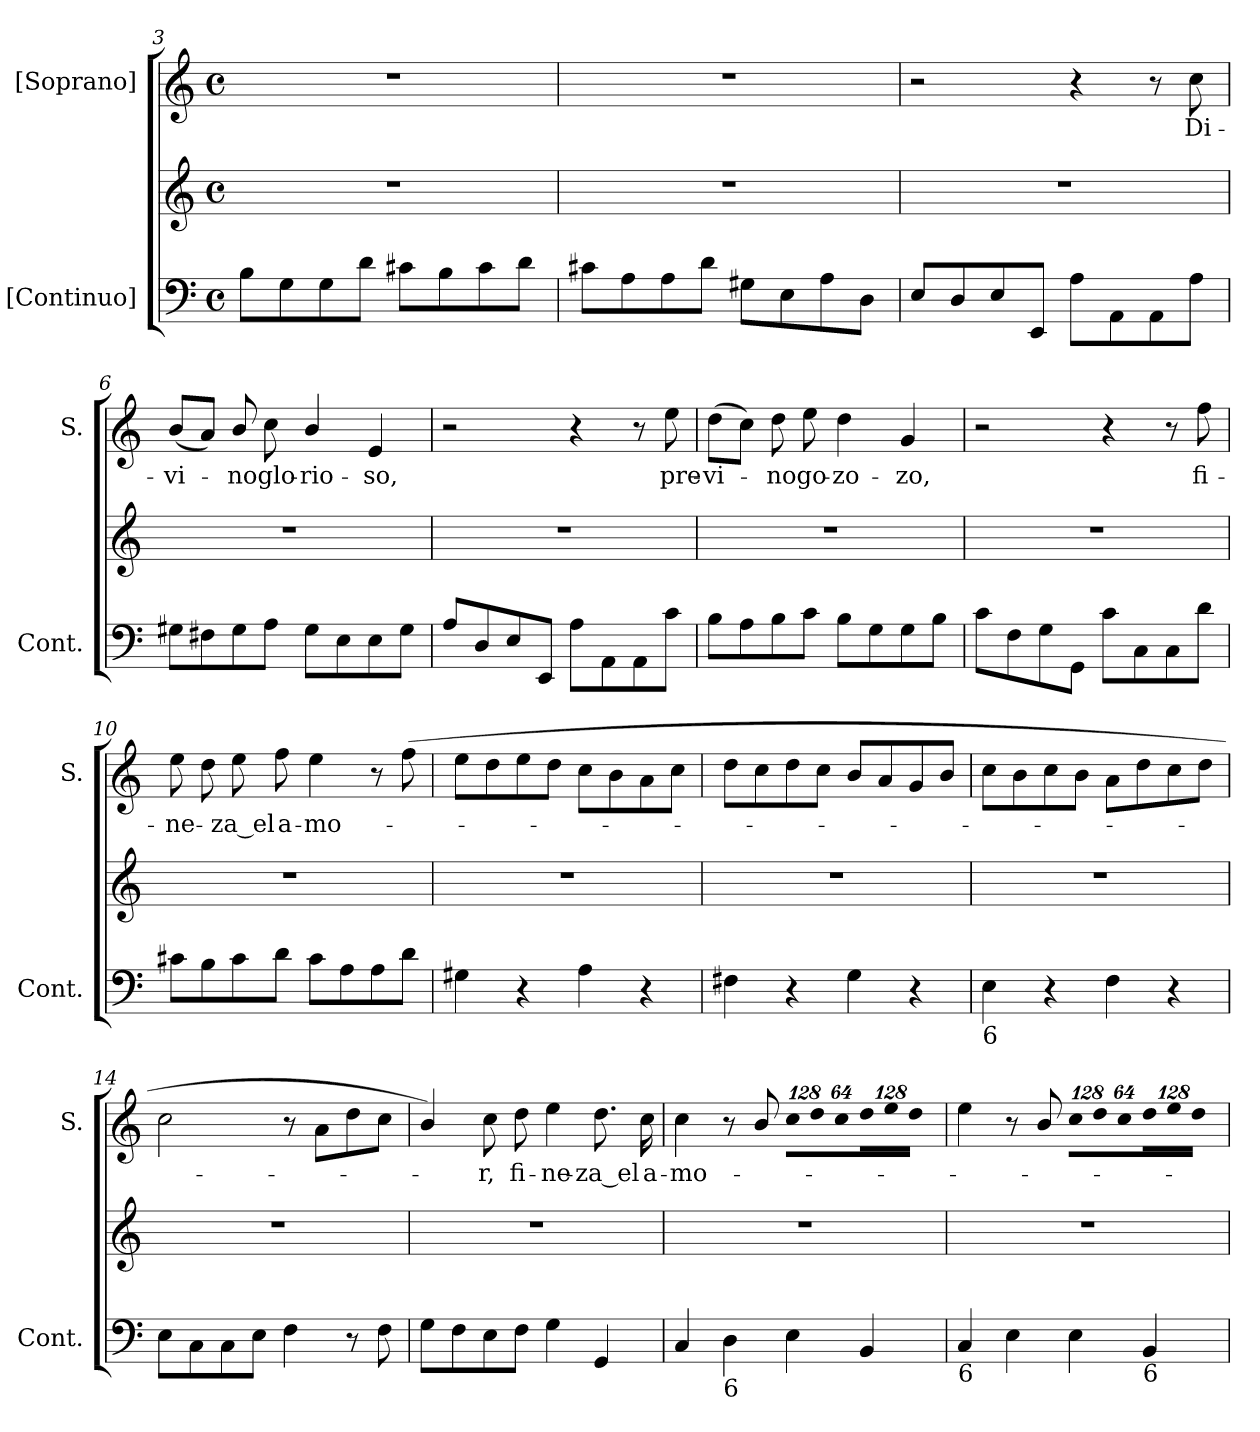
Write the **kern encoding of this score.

**kern	**kern	**kern	**text
*part2	*part2	*part1	*part1
*staff3	*staff2	*staff1	*staff1
*I"[Continuo]	*	*I"[Soprano]	*
*I'Cont.	*	*I'S.	*
*clefF4	*clefG2	*clefG2	*
*k[]	*k[]	*k[]	*
*C:	*C:	*C:	*
*M4/4	*M4/4	*M4/4	*
*met(c)	*met(c)	*met(c)	*
=3	=3	=3	=3
8Bi\L	1r	1r	.
8Gi\	.	.	.
8Gi\	.	.	.
8di\J	.	.	.
8c#Xi\L	.	.	.
8Bi\	.	.	.
8c#i\	.	.	.
8di\J	.	.	.
=4	=4	=4	=4
8c#Xi\L	1r	1r	.
8Ai\	.	.	.
8Ai\	.	.	.
8di\J	.	.	.
8G#Xi\L	.	.	.
8Ei\	.	.	.
8Ai\	.	.	.
8Di\J	.	.	.
!!LO:LB:g=z
=5	=5	=5	=5
8Ei/L	1r	2r	.
8Di/	.	.	.
8Ei/	.	.	.
8EEi/J	.	.	.
8Ai\L	.	4r	.
8AAi\	.	.	.
8AAi\	.	8r	.
!	!	!	!LO:LY:b:color=#000000
8Ai\J	.	8cci\	Di-
=6	=6	=6	=6
!	!	!	!LO:LY:b:color=#000000
8G#Xi\L	1r	(8bi/L	-vi-
8F#Xi\	.	8ai/J)	.
!	!	!	!LO:LY:b:color=#000000
8G#i\	.	8bi/	-no
!	!	!	!LO:LY:b:color=#000000
8Ai\J	.	8cci\	glo-
!	!	!	!LO:LY:b:color=#000000
8G#i\L	.	4bi/	-rio-
8Ei\	.	.	.
!	!	!	!LO:LY:b:color=#000000
8Ei\	.	4ei/	-so,
8G#i\J	.	.	.
=7	=7	=7	=7
8Ai/L	1r	2r	.
8Di/	.	.	.
8Ei/	.	.	.
8EEi/J	.	.	.
8Ai\L	.	4r	.
8AAi\	.	.	.
8AAi\	.	8r	.
!	!	!	!LO:LY:b:color=#000000
8ci\J	.	8eei\	pre-
=8	=8	=8	=8
!	!	!	!LO:LY:b:color=#000000
8Bi\L	1r	(8ddi\L	-vi-
8Ai\	.	8cci\J)	.
!	!	!	!LO:LY:b:color=#000000
8Bi\	.	8ddi\	-no
!	!	!	!LO:LY:b:color=#000000
8ci\J	.	8eei\	go-
!	!	!	!LO:LY:b:color=#000000
8Bi\L	.	4ddi\	-zo-
8Gi\	.	.	.
!	!	!	!LO:LY:b:color=#000000
8Gi\	.	4gi/	-zo,
8Bi\J	.	.	.
!!LO:LB:g=z
=9	=9	=9	=9
8ci\L	1r	2r	.
8Fi\	.	.	.
8Gi\	.	.	.
8GGi\J	.	.	.
8ci\L	.	4r	.
8Ci\	.	.	.
8Ci\	.	8r	.
!	!	!	!LO:LY:b:color=#000000
8di\J	.	8ffi\	fi-
=10	=10	=10	=10
!	!	!	!LO:LY:b:color=#000000
8c#Xi\L	1r	8eei\	-ne-
8Bi\	.	8ddi\	.
!	!	!	!LO:LY:b:color=#000000
8c#i\	.	8eei\	-za_el
!	!	!	!LO:LY:b:color=#000000
8di\J	.	8ffi\	a-
!	!	!	!LO:LY:b:color=#000000
8c#i\L	.	4eei\	-mo-
8Ai\	.	.	.
8Ai\	.	8r	.
8di\J	.	(8ffi\	.
=11	=11	=11	=11
4G#Xi\	1r	8eei\L	.
.	.	8ddi\	.
4r	.	8eei\	.
.	.	8ddi\J	.
4Ai\	.	8cci\L	.
.	.	8bi\	.
4r	.	8ai\	.
.	.	8cci\J	.
=12	=12	=12	=12
4F#Xi\	1r	8ddi\L	.
.	.	8cci\	.
4r	.	8ddi\	.
.	.	8cci\J	.
4Gi\	.	8bi/L	.
.	.	8ai/	.
4r	.	8gi/	.
.	.	8bi/J	.
=13	=13	=13	=13
!LO:TX:b:t=6	!	!	!
4Ei\	1r	8cci\L	.
.	.	8bi\	.
4r	.	8cci\	.
.	.	8bi\J	.
4Fi\	.	8ai\L	.
.	.	8ddi\	.
4r	.	8cci\	.
.	.	8ddi\J	.
!!LO:LB:g=z
=14	=14	=14	=14
8Ei\L	1r	2cci\	.
8Ci\	.	.	.
8Ci\	.	.	.
8Ei\J	.	.	.
4Fi\	.	8r	.
.	.	8ai\L	.
8r	.	8ddi\	.
8Fi\	.	8cci\J	.
=15	=15	=15	=15
8Gi\L	1r	4bi/)	.
8Fi\	.	.	.
!	!	!	!LO:LY:b:color=#000000
8Ei\	.	8cci\	-r,
!	!	!	!LO:LY:b:color=#000000
8Fi\J	.	8ddi\	fi-
!	!	!	!LO:LY:b:color=#000000
4Gi\	.	4eei\	-ne-
!	!	!	!LO:LY:b:color=#000000
4GGi/	.	8.ddi\	-za_el
!	!	!	!LO:LY:b:color=#000000
.	.	16cci\	a-
=16	=16	=16	=16
!	!	!	!LO:LY:b:color=#000000
4Ci/	1r	4cci\	-mo-
!LO:TX:b:t=6	!	!	!
4Di\	.	8r	.
.	.	8bi/	.
*	*	*Xbrackettup	*
!	!	!LO:N:vis=8	!
4Ei\	.	1024%85cci\L	.
!	!	!LO:N:vis=8	!
.	.	1024%85ddi\	.
!	!	!LO:N:vis=8	!
.	.	512%43cci\J	.
!	!	!LO:N:vis=8	!
4BBi/	.	1024%85ddi\L	.
!	!	!LO:N:vis=8	!
.	.	1024%85eei\	.
!	!	!LO:N:vis=8	!
.	.	512%43ddi\J	.
=17	=17	=17	=17
!LO:TX:b:t=6	!	!	!
4Ci/	1r	4eei\	.
4Ei\	.	8r	.
.	.	8bi/	.
!	!	!LO:N:vis=8	!
4Ei\	.	1024%85cci\L	.
!	!	!LO:N:vis=8	!
.	.	1024%85ddi\	.
!	!	!LO:N:vis=8	!
.	.	512%43cci\J	.
!LO:TX:b:t=6	!	!	!
!	!	!LO:N:vis=8	!
4BBi/	.	1024%85ddi\L	.
!	!	!LO:N:vis=8	!
.	.	1024%85eei\	.
!	!	!LO:N:vis=8	!
.	.	512%43ddi\J	.
=	=	=	=
*-	*-	*-	*-
